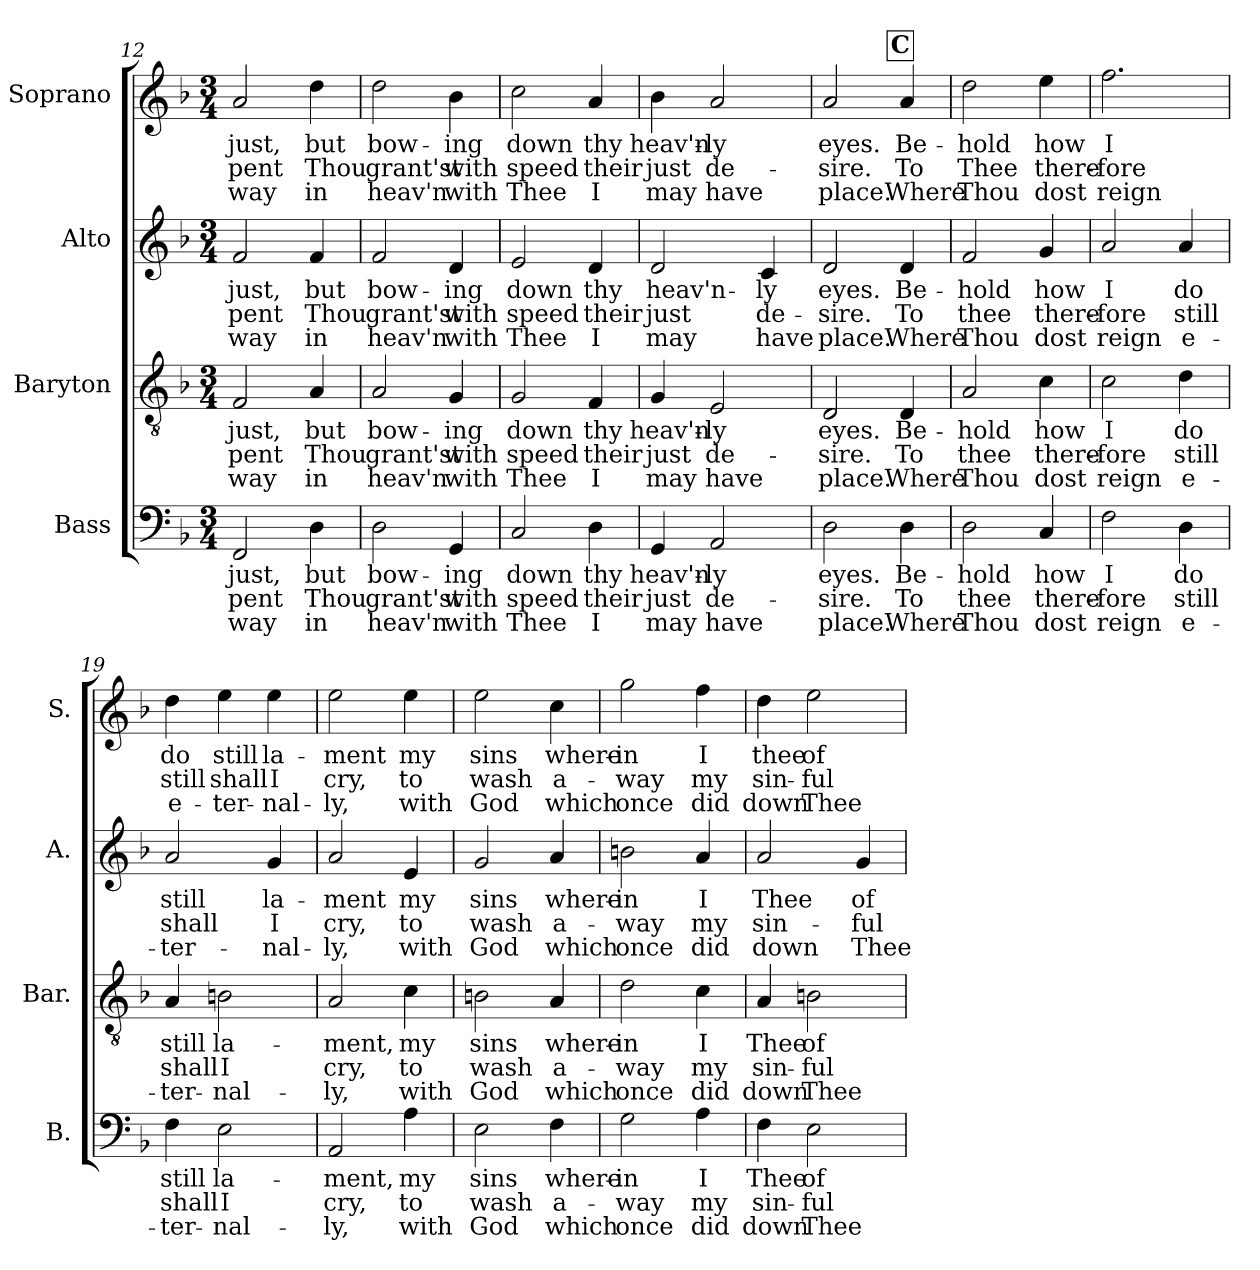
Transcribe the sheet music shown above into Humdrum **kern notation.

**kern	**text	**text	**text	**kern	**text	**text	**text	**kern	**text	**text	**text	**kern	**text	**text	**text
*part4	*part4	*part4	*part4	*part3	*part3	*part3	*part3	*part2	*part2	*part2	*part2	*part1	*part1	*part1	*part1
*staff4	*staff4	*staff4	*staff4	*staff3	*staff3	*staff3	*staff3	*staff2	*staff2	*staff2	*staff2	*staff1	*staff1	*staff1	*staff1
*I"Bass	*	*	*	*I"Baryton	*	*	*	*I"Alto	*	*	*	*I"Soprano	*	*	*
*I'B.	*	*	*	*I'Bar.	*	*	*	*I'A.	*	*	*	*I'S.	*	*	*
*clefF4	*	*	*	*clefGv2	*	*	*	*clefG2	*	*	*	*clefG2	*	*	*
*k[b-]	*	*	*	*k[b-]	*	*	*	*k[b-]	*	*	*	*k[b-]	*	*	*
*M3/4	*	*	*	*M3/4	*	*	*	*M3/4	*	*	*	*M3/4	*	*	*
=12	=12	=12	=12	=12	=12	=12	=12	=12	=12	=12	=12	=12	=12	=12	=12
!	!LO:LY:b	!LO:LY:b	!LO:LY:b	!	!LO:LY:b	!LO:LY:b	!LO:LY:b	!	!LO:LY:b	!LO:LY:b	!LO:LY:b	!	!LO:LY:b	!LO:LY:b	!LO:LY:b
2FF/	-just,	-pent	-way	2F/	-just,	-pent	-way	2f/	-just,	-pent	-way	2a/	-just,	-pent	-way
!	!LO:LY:b	!LO:LY:b	!LO:LY:b	!	!LO:LY:b	!LO:LY:b	!LO:LY:b	!	!LO:LY:b	!LO:LY:b	!LO:LY:b	!	!LO:LY:b	!LO:LY:b	!LO:LY:b
4D\	but	Thou	in	4A/	but	Thou	in	4f/	but	Thou	in	4dd\	but	Thou	in
=13	=13	=13	=13	=13	=13	=13	=13	=13	=13	=13	=13	=13	=13	=13	=13
!	!LO:LY:b	!LO:LY:b	!LO:LY:b	!	!LO:LY:b	!LO:LY:b	!LO:LY:b	!	!LO:LY:b	!LO:LY:b	!LO:LY:b	!	!LO:LY:b	!LO:LY:b	!LO:LY:b
2D\	bow-	grant'st	heav'n	2A/	bow-	grant'st	heav'n	2f/	bow-	grant'st	heav'n	2dd\	bow-	grant'st	heav'n
!	!LO:LY:b	!LO:LY:b	!LO:LY:b	!	!LO:LY:b	!LO:LY:b	!LO:LY:b	!	!LO:LY:b	!LO:LY:b	!LO:LY:b	!	!LO:LY:b	!LO:LY:b	!LO:LY:b
4GG/	-ing	with	with	4G/	-ing	with	with	4d/	-ing	with	with	4b-\	-ing	with	with
=14	=14	=14	=14	=14	=14	=14	=14	=14	=14	=14	=14	=14	=14	=14	=14
!	!LO:LY:b	!LO:LY:b	!LO:LY:b	!	!LO:LY:b	!LO:LY:b	!LO:LY:b	!	!LO:LY:b	!LO:LY:b	!LO:LY:b	!	!LO:LY:b	!LO:LY:b	!LO:LY:b
2C/	down	speed	Thee	2G/	down	speed	Thee	2e/	down	speed	Thee	2cc\	down	speed	Thee
!	!LO:LY:b	!LO:LY:b	!LO:LY:b	!	!LO:LY:b	!LO:LY:b	!LO:LY:b	!	!LO:LY:b	!LO:LY:b	!LO:LY:b	!	!LO:LY:b	!LO:LY:b	!LO:LY:b
4D\	thy	their	I	4F/	thy	their	I	4d/	thy	their	I	4a/	thy	their	I
=15	=15	=15	=15	=15	=15	=15	=15	=15	=15	=15	=15	=15	=15	=15	=15
!	!LO:LY:b	!LO:LY:b	!LO:LY:b	!	!LO:LY:b	!LO:LY:b	!LO:LY:b	!	!LO:LY:b	!LO:LY:b	!LO:LY:b	!	!LO:LY:b	!LO:LY:b	!LO:LY:b
4GG/	heav'n-	just	may	4G/	heav'n-	just	may	2d/	heav'n-	just	may	4b-\	heav'n-	just	may
!	!LO:LY:b	!LO:LY:b	!LO:LY:b	!	!LO:LY:b	!LO:LY:b	!LO:LY:b	!	!	!	!	!	!LO:LY:b	!LO:LY:b	!LO:LY:b
2AA/	-ly	de-	have	2E/	-ly	de-	have	.	.	.	.	2a/	-ly	de-	have
!	!	!	!	!	!	!	!	!	!LO:LY:b	!LO:LY:b	!LO:LY:b	!	!	!	!
.	.	.	.	.	.	.	.	4c/	-ly	de-	have	.	.	.	.
!!LO:PB:g=z
!!LO:REH:place=s1:a:B:fs=14:t=C:qo=2
=16	=16	=16	=16	=16	=16	=16	=16	=16	=16	=16	=16	=16	=16	=16	=16
!	!LO:LY:b	!LO:LY:b	!LO:LY:b	!	!LO:LY:b	!LO:LY:b	!LO:LY:b	!	!LO:LY:b	!LO:LY:b	!LO:LY:b	!	!LO:LY:b	!LO:LY:b	!LO:LY:b
2D\	eyes.	-sire.	place.	2D/	eyes.	-sire.	place.	2d/	eyes.	-sire.	place.	2a/	eyes.	-sire.	place.
!	!LO:LY:b	!LO:LY:b	!LO:LY:b	!	!LO:LY:b	!LO:LY:b	!LO:LY:b	!	!LO:LY:b	!LO:LY:b	!LO:LY:b	!	!LO:LY:b	!LO:LY:b	!LO:LY:b
4D\	Be-	To	Where	4D/	Be-	To	Where	4d/	Be-	To	Where	4a/	Be-	To	Where
=17	=17	=17	=17	=17	=17	=17	=17	=17	=17	=17	=17	=17	=17	=17	=17
!	!LO:LY:b	!LO:LY:b	!LO:LY:b	!	!LO:LY:b	!LO:LY:b	!LO:LY:b	!	!LO:LY:b	!LO:LY:b	!LO:LY:b	!	!LO:LY:b	!LO:LY:b	!LO:LY:b
2D\	-hold	thee	Thou	2A/	-hold	thee	Thou	2f/	-hold	thee	Thou	2dd\	-hold	Thee	Thou
!	!LO:LY:b	!LO:LY:b	!LO:LY:b	!	!LO:LY:b	!LO:LY:b	!LO:LY:b	!	!LO:LY:b	!LO:LY:b	!LO:LY:b	!	!LO:LY:b	!LO:LY:b	!LO:LY:b
4C/	how	there-	dost	4c\	how	there-	dost	4g/	how	there-	dost	4ee\	how	there-	dost
=18	=18	=18	=18	=18	=18	=18	=18	=18	=18	=18	=18	=18	=18	=18	=18
!	!LO:LY:b	!LO:LY:b	!LO:LY:b	!	!LO:LY:b	!LO:LY:b	!LO:LY:b	!	!LO:LY:b	!LO:LY:b	!LO:LY:b	!	!LO:LY:b	!LO:LY:b	!LO:LY:b
2F\	I	-fore	reign	2c\	I	-fore	reign	2a/	I	-fore	reign	2.ff\	I	-fore	reign
!	!LO:LY:b	!LO:LY:b	!LO:LY:b	!	!LO:LY:b	!LO:LY:b	!LO:LY:b	!	!LO:LY:b	!LO:LY:b	!LO:LY:b	!	!	!	!
4D\	do	still	e-	4d\	do	still	e-	4a/	do	still	e-	.	.	.	.
=19	=19	=19	=19	=19	=19	=19	=19	=19	=19	=19	=19	=19	=19	=19	=19
!	!LO:LY:b	!LO:LY:b	!LO:LY:b	!	!LO:LY:b	!LO:LY:b	!LO:LY:b	!	!LO:LY:b	!LO:LY:b	!LO:LY:b	!	!LO:LY:b	!LO:LY:b	!LO:LY:b
4F\	still	shall	-ter-	4A/	still	shall	-ter-	2a/	still	shall	-ter-	4dd\	do	still	e-
!	!LO:LY:b	!LO:LY:b	!LO:LY:b	!	!LO:LY:b	!LO:LY:b	!LO:LY:b	!	!	!	!	!	!LO:LY:b	!LO:LY:b	!LO:LY:b
2E\	la-	I	-nal-	2Bn\	la-	I	-nal-	.	.	.	.	4ee\	still	shall	-ter-
!	!	!	!	!	!	!	!	!	!LO:LY:b	!LO:LY:b	!LO:LY:b	!	!LO:LY:b	!LO:LY:b	!LO:LY:b
.	.	.	.	.	.	.	.	4g/	la-	I	-nal-	4ee\	la-	I	-nal-
=20	=20	=20	=20	=20	=20	=20	=20	=20	=20	=20	=20	=20	=20	=20	=20
!	!LO:LY:b	!LO:LY:b	!LO:LY:b	!	!LO:LY:b	!LO:LY:b	!LO:LY:b	!	!LO:LY:b	!LO:LY:b	!LO:LY:b	!	!LO:LY:b	!LO:LY:b	!LO:LY:b
2AA/	-ment,	cry,	-ly,	2A/	-ment,	cry,	-ly,	2a/	-ment	cry,	-ly,	2ee\	-ment	cry,	-ly,
!	!LO:LY:b	!LO:LY:b	!LO:LY:b	!	!LO:LY:b	!LO:LY:b	!LO:LY:b	!	!LO:LY:b	!LO:LY:b	!LO:LY:b	!	!LO:LY:b	!LO:LY:b	!LO:LY:b
4A\	my	to	with	4c\	my	to	with	4e/	my	to	with	4ee\	my	to	with
=21	=21	=21	=21	=21	=21	=21	=21	=21	=21	=21	=21	=21	=21	=21	=21
!	!LO:LY:b	!LO:LY:b	!LO:LY:b	!	!LO:LY:b	!LO:LY:b	!LO:LY:b	!	!LO:LY:b	!LO:LY:b	!LO:LY:b	!	!LO:LY:b	!LO:LY:b	!LO:LY:b
2E\	sins	wash	God	2Bn\	sins	wash	God	2g/	sins	wash	God	2ee\	sins	wash	God
!	!LO:LY:b	!LO:LY:b	!LO:LY:b	!	!LO:LY:b	!LO:LY:b	!LO:LY:b	!	!LO:LY:b	!LO:LY:b	!LO:LY:b	!	!LO:LY:b	!LO:LY:b	!LO:LY:b
4F\	where-	a-	which	4A/	where-	a-	which	4a/	where-	a-	which	4cc\	where-	a-	which
=22	=22	=22	=22	=22	=22	=22	=22	=22	=22	=22	=22	=22	=22	=22	=22
!	!LO:LY:b	!LO:LY:b	!LO:LY:b	!	!LO:LY:b	!LO:LY:b	!LO:LY:b	!	!LO:LY:b	!LO:LY:b	!LO:LY:b	!	!LO:LY:b	!LO:LY:b	!LO:LY:b
2G\	-in	-way	once	2d\	-in	-way	once	2bn\	-in	-way	once	2gg\	-in	-way	once
!	!LO:LY:b	!LO:LY:b	!LO:LY:b	!	!LO:LY:b	!LO:LY:b	!LO:LY:b	!	!LO:LY:b	!LO:LY:b	!LO:LY:b	!	!LO:LY:b	!LO:LY:b	!LO:LY:b
4A\	I	my	did	4c\	I	my	did	4a/	I	my	did	4ff\	I	my	did
!!LO:LB:g=z
=23	=23	=23	=23	=23	=23	=23	=23	=23	=23	=23	=23	=23	=23	=23	=23
!	!LO:LY:b	!LO:LY:b	!LO:LY:b	!	!LO:LY:b	!LO:LY:b	!LO:LY:b	!	!LO:LY:b	!LO:LY:b	!LO:LY:b	!	!LO:LY:b	!LO:LY:b	!LO:LY:b
4F\	Thee	sin-	down	4A/	Thee	sin-	down	2a/	Thee	sin-	down	4dd\	thee	sin-	down
!	!LO:LY:b	!LO:LY:b	!LO:LY:b	!	!LO:LY:b	!LO:LY:b	!LO:LY:b	!	!	!	!	!	!LO:LY:b	!LO:LY:b	!LO:LY:b
2E\	of-	-ful	Thee	2Bn\	of-	-ful	Thee	.	.	.	.	2ee\	of-	-ful	Thee
!	!	!	!	!	!	!	!	!	!LO:LY:b	!LO:LY:b	!LO:LY:b	!	!	!	!
.	.	.	.	.	.	.	.	4g/	of-	-ful	Thee	.	.	.	.
=	=	=	=	=	=	=	=	=	=	=	=	=	=	=	=
*-	*-	*-	*-	*-	*-	*-	*-	*-	*-	*-	*-	*-	*-	*-	*-
